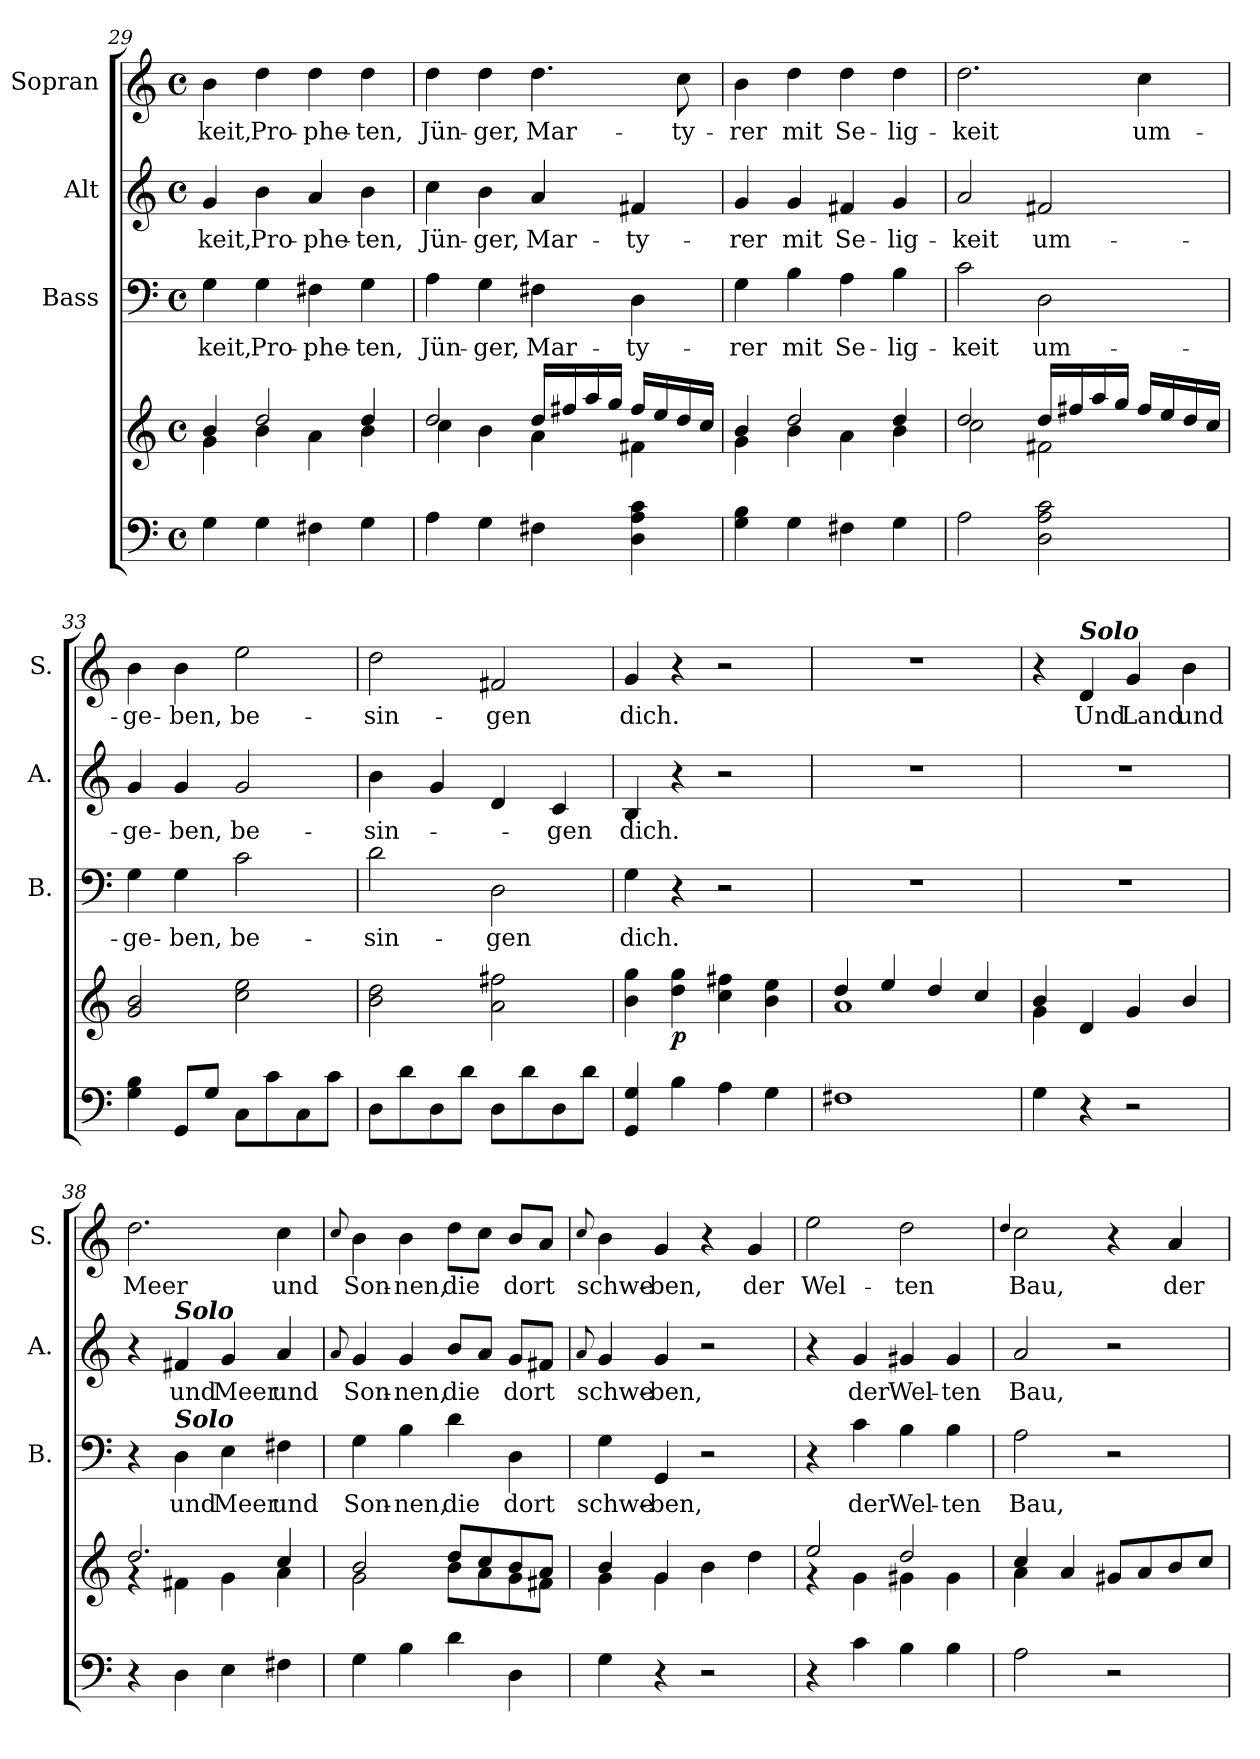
**kern	**kern	**dynam	**kern	**text	**kern	**text	**kern	**text
*part4	*part4	*part4	*part3	*part3	*part2	*part2	*part1	*part1
*staff5	*staff4	*staff4/5	*staff3	*staff3	*staff2	*staff2	*staff1	*staff1
*	*	*	*I"Bass	*	*I"Alt	*	*I"Sopran	*
*	*	*	*I'B.	*	*I'A.	*	*I'S.	*
*clefF4	*clefG2	*	*clefF4	*	*clefG2	*	*clefG2	*
*k[]	*k[]	*	*k[]	*	*k[]	*	*k[]	*
*C:	*C:	*	*C:	*	*C:	*	*C:	*
*M4/4	*M4/4	*	*M4/4	*	*M4/4	*	*M4/4	*
*met(c)	*met(c)	*	*met(c)	*	*met(c)	*	*met(c)	*
=29	=29	=29	=29	=29	=29	=29	=29	=29
*	*^	*	*	*	*	*	*	*
!	!	!	!	!	!LO:LY:b	!	!LO:LY:b	!	!LO:LY:b
4G\	4b/	4g\	.	4G\	-keit,	4g/	-keit,	4b\	-keit,
!	!	!	!	!	!LO:LY:b	!	!LO:LY:b	!	!LO:LY:b
4G\	2dd/	4b\	.	4G\	Pro-	4b\	Pro-	4dd\	Pro-
!	!	!	!	!	!LO:LY:b	!	!LO:LY:b	!	!LO:LY:b
4F#X\	.	4a\	.	4F#X\	-phe-	4a/	-phe-	4dd\	-phe-
!	!	!	!	!	!LO:LY:b	!	!LO:LY:b	!	!LO:LY:b
4G\	4dd/	4b\	.	4G\	-ten,	4b\	-ten,	4dd\	-ten,
=30	=30	=30	=30	=30	=30	=30	=30	=30	=30
!	!	!	!	!	!LO:LY:b	!	!LO:LY:b	!	!LO:LY:b
4A\	2dd/	4cc\	.	4A\	Jün-	4cc\	Jün-	4dd\	Jün-
!	!	!	!	!	!LO:LY:b	!	!LO:LY:b	!	!LO:LY:b
4G\	.	4b\	.	4G\	-ger,	4b\	-ger,	4dd\	-ger,
!	!	!	!	!	!LO:LY:b	!	!LO:LY:b	!	!LO:LY:b
4F#X\	16dd/LL	4a\	.	4F#X\	Mar-	4a/	Mar-	4.dd\	Mar-
.	16ff#X/	.	.	.	.	.	.	.	.
.	16aa/	.	.	.	.	.	.	.	.
.	16gg/JJ	.	.	.	.	.	.	.	.
!	!	!	!	!	!LO:LY:b	!	!LO:LY:b	!	!
4D\ 4A\ 4c\	16ff#/LL	4f#X\	.	4D\	-ty-	4f#X/	-ty-	.	.
.	16ee/	.	.	.	.	.	.	.	.
!	!	!	!	!	!	!	!	!	!LO:LY:b
.	16dd/	.	.	.	.	.	.	8cc\	-ty-
.	16cc/JJ	.	.	.	.	.	.	.	.
=31	=31	=31	=31	=31	=31	=31	=31	=31	=31
!	!	!	!	!	!LO:LY:b	!	!LO:LY:b	!	!LO:LY:b
4G\ 4B\	4b/	4g\	.	4G\	-rer	4g/	-rer	4b\	-rer
!	!	!	!	!	!LO:LY:b	!	!LO:LY:b	!	!LO:LY:b
4G\	2dd/	4b\	.	4B\	mit	4g/	mit	4dd\	mit
!	!	!	!	!	!LO:LY:b	!	!LO:LY:b	!	!LO:LY:b
4F#X\	.	4a\	.	4A\	Se-	4f#X/	Se-	4dd\	Se-
!	!	!	!	!	!LO:LY:b	!	!LO:LY:b	!	!LO:LY:b
4G\	4dd/	4b\	.	4B\	-lig-	4g/	-lig-	4dd\	-lig-
!!LO:LB:g=z
=32	=32	=32	=32	=32	=32	=32	=32	=32	=32
!	!	!	!	!	!LO:LY:b	!	!LO:LY:b	!	!LO:LY:b
2A\	2dd/	2cc\	.	2c\	-keit	2a/	-keit	2.dd\	-keit
!	!	!	!	!	!LO:LY:b	!	!LO:LY:b	!	!
2D\ 2A\ 2c\	16dd/LL	2f#X\	.	2D\	um-	2f#X/	um-	.	.
.	16ff#X/	.	.	.	.	.	.	.	.
.	16aa/	.	.	.	.	.	.	.	.
.	16gg/JJ	.	.	.	.	.	.	.	.
!	!	!	!	!	!	!	!	!	!LO:LY:b
.	16ff#/LL	.	.	.	.	.	.	4cc\	um-
.	16ee/	.	.	.	.	.	.	.	.
.	16dd/	.	.	.	.	.	.	.	.
.	16cc/JJ	.	.	.	.	.	.	.	.
*	*v	*v	*	*	*	*	*	*	*
=33	=33	=33	=33	=33	=33	=33	=33	=33
!	!	!	!	!LO:LY:b	!	!LO:LY:b	!	!LO:LY:b
4G\ 4B\	2g/ 2b/	.	4G\	-ge-	4g/	-ge-	4b\	-ge-
!	!	!	!	!LO:LY:b	!	!LO:LY:b	!	!LO:LY:b
8GG/L	.	.	4G\	-ben,	4g/	-ben,	4b\	-ben,
8G/J	.	.	.	.	.	.	.	.
!	!	!	!	!LO:LY:b	!	!LO:LY:b	!	!LO:LY:b
8C\L	2cc\ 2ee\	.	2c\	be-	2g/	be-	2ee\	be-
8c\	.	.	.	.	.	.	.	.
8C\	.	.	.	.	.	.	.	.
8c\J	.	.	.	.	.	.	.	.
=34	=34	=34	=34	=34	=34	=34	=34	=34
!	!	!	!	!LO:LY:b	!	!LO:LY:b	!	!LO:LY:b
8D\L	2b\ 2dd\	.	2d\	-sin-	4b\	-sin-	2dd\	-sin-
8d\	.	.	.	.	.	.	.	.
8D\	.	.	.	.	4g/	.	.	.
8d\J	.	.	.	.	.	.	.	.
!	!	!	!	!LO:LY:b	!	!	!	!LO:LY:b
8D\L	2a\ 2ff#X\	.	2D\	-gen	4d/	.	2f#X/	-gen
8d\	.	.	.	.	.	.	.	.
!	!	!	!	!	!	!LO:LY:b	!	!
8D\	.	.	.	.	4c/	-gen	.	.
8d\J	.	.	.	.	.	.	.	.
=35	=35	=35	=35	=35	=35	=35	=35	=35
!	!	!	!	!LO:LY:b	!	!LO:LY:b	!	!LO:LY:b
4GG/ 4G/	4b\ 4gg\	.	4G\	dich.	4B/	dich.	4g/	dich.
!	!	!LO:DY:b	!	!	!	!	!	!
4B\	4dd\ 4gg\	p	4r	.	4r	.	4r	.
4A\	4cc\ 4ff#X\	.	2r	.	2r	.	2r	.
4G\	4b\ 4ee\	.	.	.	.	.	.	.
=36	=36	=36	=36	=36	=36	=36	=36	=36
*	*^	*	*	*	*	*	*	*
1F#X	4dd/	1a	.	1r	.	1r	.	1r	.
.	4ee/	.	.	.	.	.	.	.	.
.	4dd/	.	.	.	.	.	.	.	.
.	4cc/	.	.	.	.	.	.	.	.
=37	=37	=37	=37	=37	=37	=37	=37	=37	=37
4G\	4b/	4g\	.	1r	.	1r	.	4r	.
!	!	!	!	!	!	!	!	!LO:TX:a:Bi:t=Solo	!
!	!	!	!	!	!	!	!	!	!LO:LY:b
4r	4d/	2.ryy	.	.	.	.	.	4d/	Und
!	!	!	!	!	!	!	!	!	!LO:LY:b
2r	4g/	.	.	.	.	.	.	4g/	Land
!	!	!	!	!	!	!	!	!	!LO:LY:b
.	4b/	.	.	.	.	.	.	4b\	und
!!LO:PB:g=z
=38	=38	=38	=38	=38	=38	=38	=38	=38	=38
!	!	!	!	!	!	!	!	!	!LO:LY:b
4r	2.dd/	4rf	.	4r	.	4r	.	2.dd\	Meer
!	!	!	!	!	!	!LO:TX:a:Bi:t=Solo	!	!	!
!	!	!	!	!LO:TX:a:Bi:t=Solo	!	!	!	!	!
!	!	!	!	!	!LO:LY:b	!	!LO:LY:b	!	!
4D\	.	4f#X\	.	4D\	und	4f#X/	und	.	.
!	!	!	!	!	!LO:LY:b	!	!LO:LY:b	!	!
4E\	.	4g\	.	4E\	Meer	4g/	Meer	.	.
!	!	!	!	!	!LO:LY:b	!	!LO:LY:b	!	!LO:LY:b
4F#X\	4cc/	4a\	.	4F#X\	und	4a/	und	4cc\	und
=39	=39	=39	=39	=39	=39	=39	=39	=39	=39
.	.	.	.	.	.	8qqa/	.	8qqcc/	.
!	!	!	!	!	!LO:LY:b	!	!LO:LY:b	!	!LO:LY:b
4G\	2b/	2g\	.	4G\	Son-	4g/	Son-	4b\	Son-
!	!	!	!	!	!LO:LY:b	!	!LO:LY:b	!	!LO:LY:b
4B\	.	.	.	4B\	-nen,	4g/	-nen,	4b\	-nen,
!	!	!	!	!	!LO:LY:b	!	!LO:LY:b	!	!LO:LY:b
4d\	8dd/L	8b\L	.	4d\	die	8b/L	die	8dd\L	die
.	8cc/	8a\	.	.	.	8a/J	.	8cc\J	.
!	!	!	!	!	!LO:LY:b	!	!LO:LY:b	!	!LO:LY:b
4D\	8b/	8g\	.	4D\	dort	8g/L	dort	8b/L	dort
.	8a/J	8f#X\J	.	.	.	8f#X/J	.	8a/J	.
=40	=40	=40	=40	=40	=40	=40	=40	=40	=40
.	.	.	.	.	.	8qqa/	.	8qqcc/	.
!	!	!	!	!	!LO:LY:b	!	!LO:LY:b	!	!LO:LY:b
4G\	4b/	4g\	.	4G\	schwe-	4g/	schwe-	4b\	schwe-
!	!	!	!	!	!LO:LY:b	!	!LO:LY:b	!	!LO:LY:b
4r	4g/	4g\	.	4GG/	-ben,	4g/	-ben,	4g/	-ben,
2r	4b\	2ryy	.	2r	.	2r	.	4r	.
!	!	!	!	!	!	!	!	!	!LO:LY:b
.	4dd\	.	.	.	.	.	.	4g/	der
=41	=41	=41	=41	=41	=41	=41	=41	=41	=41
!	!	!	!	!	!	!	!	!	!LO:LY:b
4r	2ee/	4rf	.	4r	.	4r	.	2ee\	Wel-
!	!	!	!	!	!LO:LY:b	!	!LO:LY:b	!	!
4c\	.	4g\	.	4c\	der	4g/	der	.	.
!	!	!	!	!	!LO:LY:b	!	!LO:LY:b	!	!LO:LY:b
4B\	2dd/	4g#X\	.	4B\	Wel-	4g#X/	Wel-	2dd\	-ten
!	!	!	!	!	!LO:LY:b	!	!LO:LY:b	!	!
4B\	.	4g#\	.	4B\	-ten	4g#/	-ten	.	.
=42	=42	=42	=42	=42	=42	=42	=42	=42	=42
.	.	.	.	.	.	.	.	4qqdd/	.
!	!	!	!	!	!LO:LY:b	!	!LO:LY:b	!	!LO:LY:b
2A\	4cc/	4a\	.	2A\	Bau,	2a/	Bau,	2cc\	Bau,
.	4a/	2.ryy	.	.	.	.	.	.	.
2r	8g#X/L	.	.	2r	.	2r	.	4r	.
.	8a/	.	.	.	.	.	.	.	.
!	!	!	!	!	!	!	!	!	!LO:LY:b
.	8b/	.	.	.	.	.	.	4a/	der
.	8cc/J	.	.	.	.	.	.	.	.
*	*v	*v	*	*	*	*	*	*	*
=	=	=	=	=	=	=	=	=
*-	*-	*-	*-	*-	*-	*-	*-	*-
